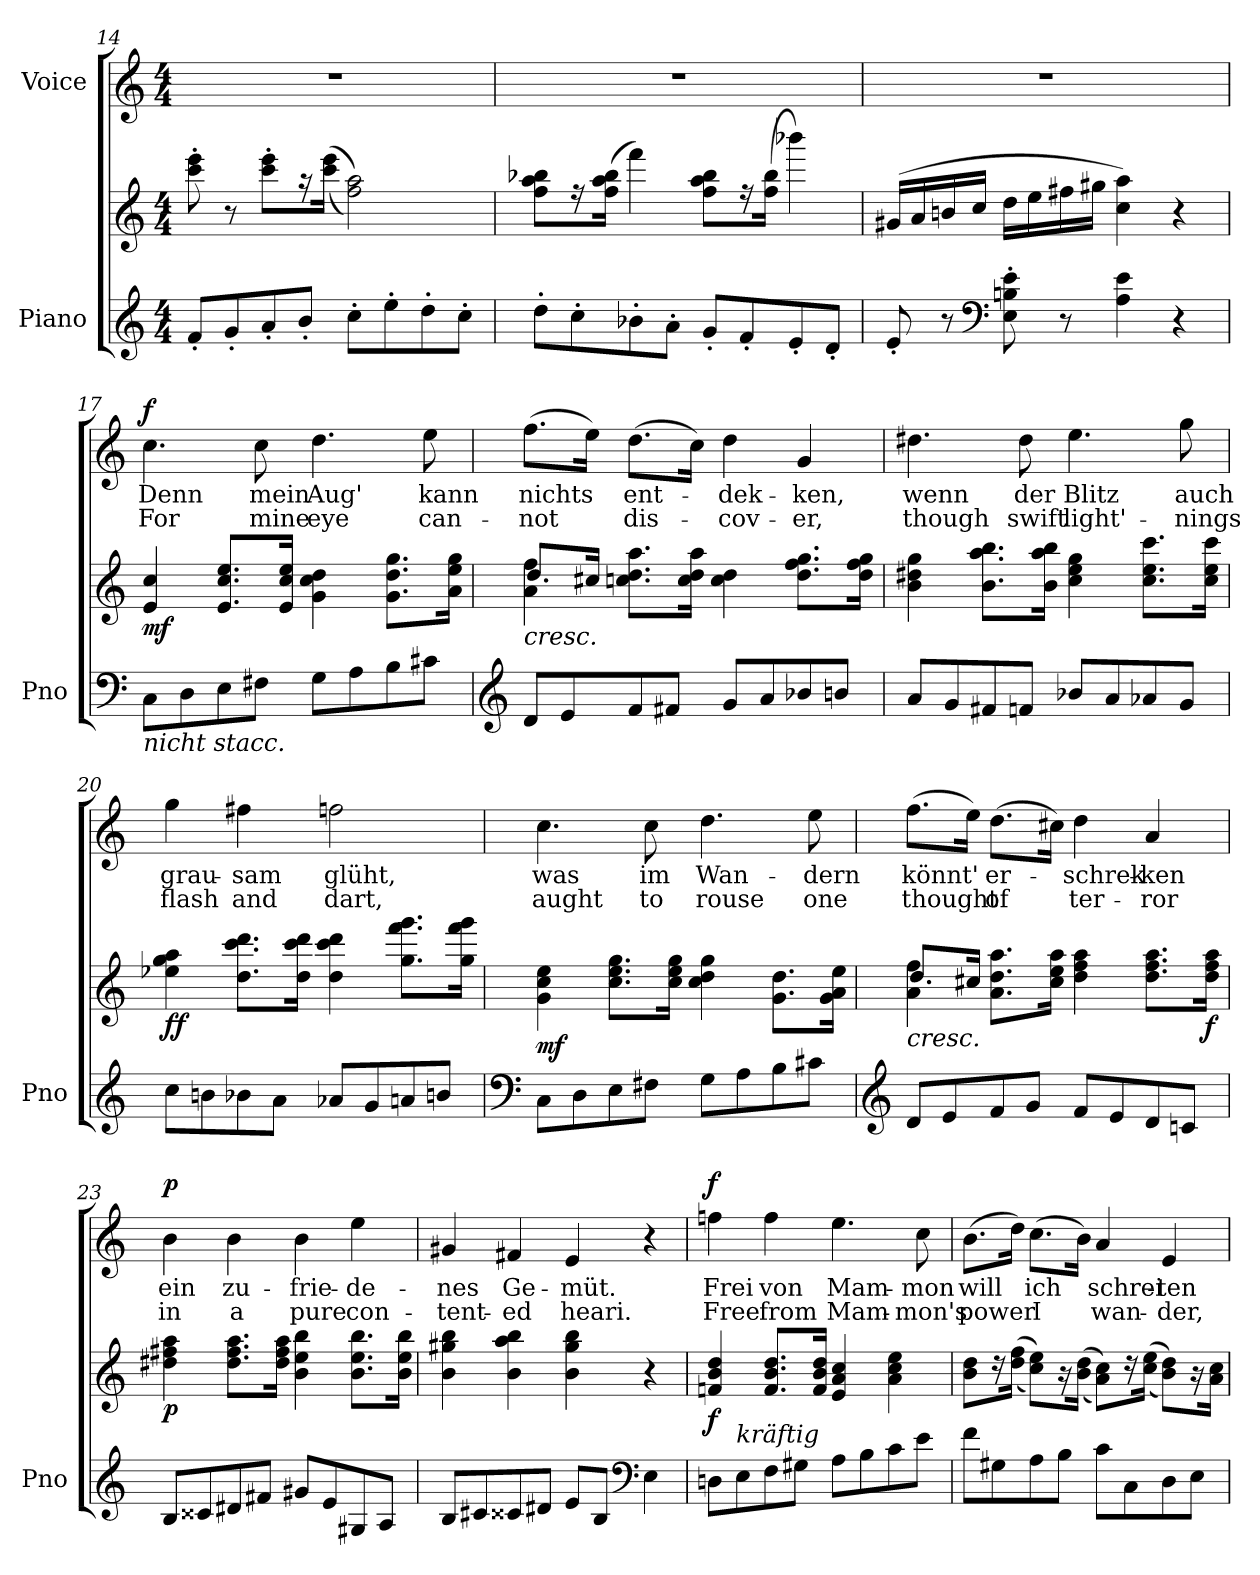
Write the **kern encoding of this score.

**kern	**kern	**dynam	**kern	**text	**text	**dynam
*part2	*part2	*part2	*part1	*part1	*part1	*part1
*staff3	*staff2	*staff2/3	*staff1	*staff1	*staff1	*staff1
*I"Piano	*	*	*I"Voice	*	*	*
*I'Pno	*	*	*	*	*	*
*clefG2	*clefG2	*	*clefG2	*	*	*
*k[]	*k[]	*	*k[]	*	*	*
*M4/4	*M4/4	*	*M4/4	*	*	*
=14	=14	=14	=14	=14	=14	=14
8f'/L	8ccc\' 8eee\'	.	1r	.	.	.
8g'/	8r	.	.	.	.	.
8a'/	8ccc\' 8eee\'L	.	.	.	.	.
8b'/J	16raa	.	.	.	.	.
.	(<(>16ccc\ 16eee\Jk	.	.	.	.	.
8cc'\L	2ff\ 2aa\))	.	.	.	.	.
8ee'\	.	.	.	.	.	.
8dd'\	.	.	.	.	.	.
8cc'\J	.	.	.	.	.	.
=15	=15	=15	=15	=15	=15	=15
8dd'\L	8ff\ 8aa\ 8bb-X\L	.	1r	.	.	.
8cc'\	16rff	.	.	.	.	.
.	(>16ff\ 16aa\ 16bb-\Jk	.	.	.	.	.
8b-X'\	4fff\)	.	.	.	.	.
8a'\J	.	.	.	.	.	.
8g'/L	8ff\ 8aa\ 8bb-\L	.	.	.	.	.
8f'/	16rff	.	.	.	.	.
.	(>16ff\ 16bb-\Jk	.	.	.	.	.
8e'/	4bbb-X\)	.	.	.	.	.
8d'/J	.	.	.	.	.	.
!!LO:LB:g=z
=16	=16	=16	=16	=16	=16	=16
8e'/	(>16g#X/LL	.	1r	.	.	.
.	16a/	.	.	.	.	.
8r	16bn/	.	.	.	.	.
.	16cc/JJ	.	.	.	.	.
*clefF4	*	*	*	*	*	*
8E\' 8Bn\' 8e\'	16dd\LL	.	.	.	.	.
.	16ee\	.	.	.	.	.
8r	16ff#X\	.	.	.	.	.
.	16gg#X\JJ	.	.	.	.	.
4A\ 4e\	4cc\ 4aa\)	.	.	.	.	.
4r	4r	.	.	.	.	.
=17	=17	=17	=17	=17	=17	=17
!LO:TX:b:i:t=nicht stacc.	!	!	!	!	!	!
!	!	!LO:DY:b	!	!LO:LY:b	!LO:LY:b	!LO:DY:a
8C\L	4e/ 4cc/	mf	4.cc\	Denn	For	f
8D\	.	.	.	.	.	.
8E\	8.e/ 8.cc/ 8.ee/L	.	.	.	.	.
!	!	!	!	!LO:LY:b	!LO:LY:b	!
8F#X\J	.	.	8cc\	mein	mine	.
.	16e/ 16cc/ 16ee/Jk	.	.	.	.	.
!	!	!	!	!LO:LY:b	!LO:LY:b	!
8G\L	4g\ 4cc\ 4dd\	.	4.dd\	Aug'	eye	.
8A\	.	.	.	.	.	.
8B\	8.g\ 8.dd\ 8.gg\L	.	.	.	.	.
!	!	!	!	!LO:LY:b	!LO:LY:b	!
8c#X\J	.	.	8ee\	kann	can-	.
.	16a\ 16ee\ 16gg\Jk	.	.	.	.	.
=18	=18	=18	=18	=18	=18	=18
*clefG2	*	*	*	*	*	*
*	*^	*	*	*	*	*
!	!LO:TX:b:i:t=cresc.	!	!	!	!	!	!
!	!	!	!	!	!LO:LY:b	!LO:LY:b	!
8d/L	4a\ 4ff\	8.dd/L	.	(>8.ff\L	nichts	-not	.
8e/	.	.	.	.	.	.	.
.	.	16cc#X/Jk	.	16ee\Jk)	.	.	.
!	!	!	!	!	!LO:LY:b	!LO:LY:b	!
8f/	8.ccn\ 8.dd\ 8.aa\L	4reyy	.	(>8.dd\L	ent-	dis-	.
8f#X/J	.	.	.	.	.	.	.
.	16cc\ 16dd\ 16aa\Jk	.	.	16cc\Jk)	.	.	.
!	!	!	!	!	!LO:LY:b	!LO:LY:b	!
8g/L	4cc\ 4dd\	2reyy	.	4dd\	-dek-	-cov-	.
8a/	.	.	.	.	.	.	.
!	!	!	!	!	!LO:LY:b	!LO:LY:b	!
8b-X/	8.dd\ 8.ff\ 8.gg\L	.	.	4g/	-ken,	-er,	.
8bn/J	.	.	.	.	.	.	.
.	16dd\ 16ff\ 16gg\Jk	.	.	.	.	.	.
*	*v	*v	*	*	*	*	*
!!LO:LB:g=z
=19	=19	=19	=19	=19	=19	=19
!	!	!	!	!LO:LY:b	!LO:LY:b	!
8a/L	4b\ 4dd#X\ 4gg\	.	4.dd#X\	wenn	though	.
8g/	.	.	.	.	.	.
8f#X/	8.b\ 8.aa\ 8.bb\L	.	.	.	.	.
!	!	!	!	!LO:LY:b	!LO:LY:b	!
8fn/J	.	.	8dd#\	der	swift	.
.	16b\ 16aa\ 16bb\Jk	.	.	.	.	.
!	!	!	!	!LO:LY:b	!LO:LY:b	!
8b-X/L	4cc\ 4ee\ 4gg\	.	4.ee\	Blitz	light'-	.
8a/	.	.	.	.	.	.
8a-X/	8.cc\ 8.ee\ 8.ccc\L	.	.	.	.	.
!	!	!	!	!LO:LY:b	!LO:LY:b	!
8g/J	.	.	8gg\	auch	-nings	.
.	16cc\ 16ee\ 16ccc\Jk	.	.	.	.	.
=20	=20	=20	=20	=20	=20	=20
!	!	!LO:DY:b	!	!LO:LY:b	!LO:LY:b	!
8cc\L	4ee-X\ 4gg\ 4aa\	ff	4gg\	grau-	flash	.
8bn\	.	.	.	.	.	.
!	!	!	!	!LO:LY:b	!LO:LY:b	!
8b-X\	8.dd\ 8.ccc\ 8.ddd\L	.	4ff#X\	-sam	and	.
8a\J	.	.	.	.	.	.
.	16dd\ 16ccc\ 16ddd\Jk	.	.	.	.	.
!	!	!	!	!LO:LY:b	!LO:LY:b	!
8a-X/L	4dd\ 4ccc\ 4ddd\	.	2ffn\	glüht,	dart,	.
8g/	.	.	.	.	.	.
8an/	8.gg\ 8.fff\ 8.ggg\L	.	.	.	.	.
8bn/J	.	.	.	.	.	.
.	16gg\ 16fff\ 16ggg\Jk	.	.	.	.	.
=21	=21	=21	=21	=21	=21	=21
*clefF4	*	*	*	*	*	*
!	!	!LO:DY:b	!	!LO:LY:b	!LO:LY:b	!
8C\L	4g\ 4cc\ 4ee\	mf	4.cc\	was	aught	.
8D\	.	.	.	.	.	.
8E\	8.cc\ 8.ee\ 8.gg\L	.	.	.	.	.
!	!	!	!	!LO:LY:b	!LO:LY:b	!
8F#X\J	.	.	8cc\	im	to	.
.	16cc\ 16ee\ 16gg\Jk	.	.	.	.	.
!	!	!	!	!LO:LY:b	!LO:LY:b	!
8G\L	4cc\ 4dd\ 4gg\	.	4.dd\	Wan-	rouse	.
8A\	.	.	.	.	.	.
8B\	8.g\ 8.dd\L	.	.	.	.	.
!	!	!	!	!LO:LY:b	!LO:LY:b	!
8c#X\J	.	.	8ee\	-dern	one	.
.	16g\ 16a\ 16ee\Jk	.	.	.	.	.
!!LO:LB:g=z
=22	=22	=22	=22	=22	=22	=22
*clefG2	*	*	*	*	*	*
!	!	!LO:HP:b	!	!LO:LY:b	!LO:LY:b	!
*	*^	*	*	*	*	*
8d/L	4a\ 4ff\	8.dd/L	<	(>8.ff\L	könnt'	thought	.
8e/	.	.	.	.	.	.	.
.	.	16cc#X/Jk	.	16ee\Jk)	.	.	.
!	!	!	!	!	!LO:LY:b	!LO:LY:b	!
8f/	8.a\ 8.dd\ 8.aa\L	4rgyy	.	(>8.dd\L	er-	of	.
8g/J	.	.	.	.	.	.	.
.	16cc#\ 16ee\ 16aa\Jk	.	.	16cc#X\Jk)	.	.	.
!	!	!	!	!	!LO:LY:b	!LO:LY:b	!
8f/L	4dd\ 4ff\ 4aa\	2rgyy	.	4dd\	-schrek-	ter-	.
8e/	.	.	.	.	.	.	.
!	!	!	!	!	!LO:LY:b	!LO:LY:b	!
8d/	8.dd\ 8.ff\ 8.aa\L	.	.	4a/	-ken	-ror	.
8cn/J	.	.	.	.	.	.	.
!	!	!	!LO:DY:b	!	!	!	!
.	16dd\ 16ff\ 16aa\Jk	.	f	.	.	.	.
*	*v	*v	*	*	*	*	*
.	.	[	.	.	.	.
=23	=23	=23	=23	=23	=23	=23
!	!	!LO:DY:b	!	!LO:LY:b	!LO:LY:b	!LO:DY:b
8B/L	4dd#X\ 4ff#X\ 4aa\	p	4b\	ein	in	p
8c##X/	.	.	.	.	.	.
!	!	!	!	!LO:LY:b	!LO:LY:b	!
8d#X/	8.dd#\ 8.ff#\ 8.aa\L	.	4b\	zu-	a	.
8f#X/J	.	.	.	.	.	.
.	16dd#\ 16ff#\ 16aa\Jk	.	.	.	.	.
!	!	!	!	!LO:LY:b	!LO:LY:b	!
8g#X/L	4b\ 4ee\ 4bb\	.	4b\	-frie-	pure	.
8e/	.	.	.	.	.	.
!	!	!	!	!LO:LY:b	!LO:LY:b	!
8G#X/	8.b\ 8.ee\ 8.bb\L	.	4ee\	-de-	con-	.
8A/J	.	.	.	.	.	.
.	16b\ 16ee\ 16bb\Jk	.	.	.	.	.
=24	=24	=24	=24	=24	=24	=24
!	!	!	!	!LO:LY:b	!LO:LY:b	!
8B/L	4b\ 4gg#X\ 4bb\	.	4g#X/	-nes	-tent-	.
8c#X/	.	.	.	.	.	.
!	!	!	!	!LO:LY:b	!LO:LY:b	!
8c##X/	4b\ 4aa\ 4bb\	.	4f#X/	Ge-	-ed	.
8d#X/J	.	.	.	.	.	.
!	!	!	!	!LO:LY:b	!LO:LY:b	!
8e/L	4b\ 4gg#\ 4bb\	.	4e/	-müt.	heari.	.
8B/J	.	.	.	.	.	.
*clefF4	*	*	*	*	*	*
4E\	4r	.	4r	.	.	.
!!LO:PB:g=z
=25	=25	=25	=25	=25	=25	=25
!	!	!LO:DY:b	!	!LO:LY:b	!LO:LY:b	!LO:DY:b
8Dn\L	4fn/ 4b/ 4dd/	f	4ffn\	Frei	Free	f
!LO:TX:a:i:t=kräftig	!	!	!	!	!	!
8E\	.	.	.	.	.	.
!	!	!	!	!LO:LY:b	!LO:LY:b	!
8F\	8.f/ 8.b/ 8.dd/L	.	4ff\	von	from	.
8G#X\J	.	.	.	.	.	.
.	16f/ 16b/ 16dd/Jk	.	.	.	.	.
!	!	!	!	!LO:LY:b	!LO:LY:b	!
8A\L	4e/ 4a/ 4cc/	.	4.ee\	Mam-	Mam-	.
8B\	.	.	.	.	.	.
8c\	4a\ 4cc\ 4ee\	.	.	.	.	.
!	!	!	!	!LO:LY:b	!LO:LY:b	!
8e\J	.	.	8cc\	-mon	-mon's	.
=26	=26	=26	=26	=26	=26	=26
!	!	!	!	!LO:LY:b	!LO:LY:b	!
8f\L	8b\ 8dd\L	.	(>8.b\L	will	power	.
8G#X\	16r	.	.	.	.	.
.	(>(<16dd\ 16ff\Jk	.	16dd\Jk)	.	.	.
!	!	!	!	!LO:LY:b	!LO:LY:b	!
8A\	8cc\ 8ee\L))	.	(>8.cc\L	ich	I	.
8B\J	16r	.	.	.	.	.
.	(>(<16b\ 16dd\Jk	.	16b\Jk)	.	.	.
!	!	!	!	!LO:LY:b	!LO:LY:b	!
8c\L	8a\ 8cc\L))	.	4a/	schrei-	wan-	.
8C\	16r	.	.	.	.	.
.	(>(<16cc\ 16ee\Jk	.	.	.	.	.
!	!	!	!	!LO:LY:b	!LO:LY:b	!
8D\	8b\ 8dd\L))	.	4e/	-ten	-der,	.
8E\J	16r	.	.	.	.	.
.	16a\ 16cc\Jk	.	.	.	.	.
=	=	=	=	=	=	=
*-	*-	*-	*-	*-	*-	*-
